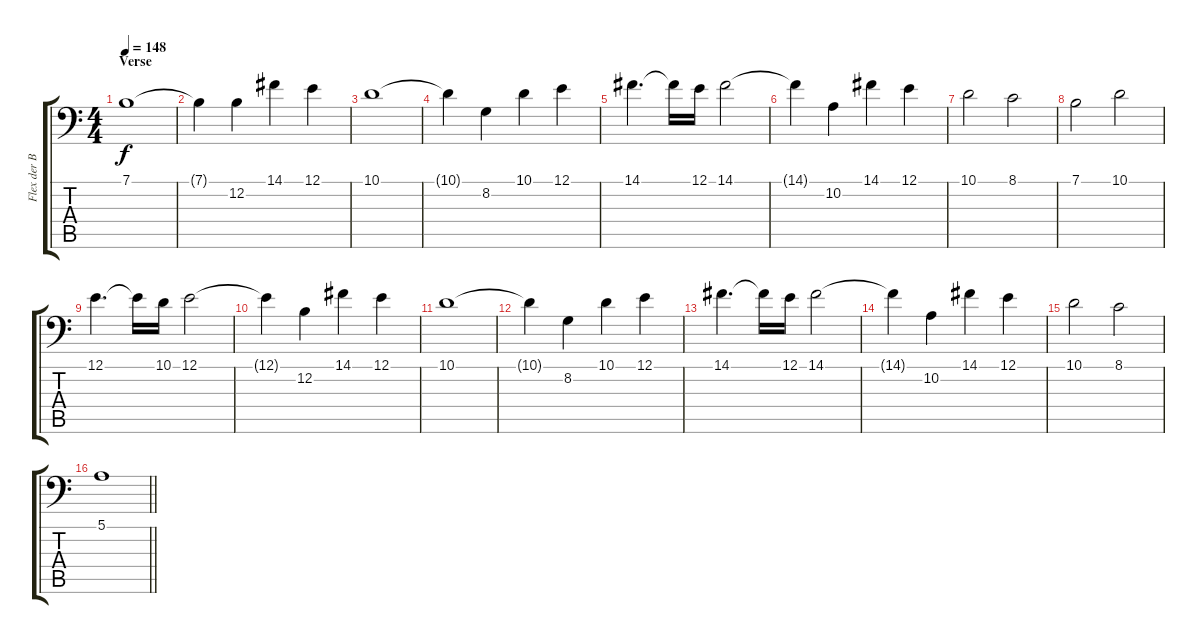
\track ("Flex der Biegsame" "Flex der B") {instrument bagpipe}
\staff {score tabs}
\tuning (E3 B2 G2 D2 A1 E1) {hide}
\ts (4 4)
\section ("" "Verse")
\tempo 148
\clef f4
\ks c
7.1.1{dy f} |
7.1{t}.4 12.2.4 14.1.4 12.1.4 |
10.1.1 |
10.1{t}.4 8.2.4 10.1.4 12.1.4 |
14.1.4{d} 14.1{t}.16 12.1.16 14.1.2 |
14.1{t}.4 10.2.4 14.1.4 12.1.4 |
10.1.2 8.1.2 |
7.1.2 10.1.2 |
12.1.4{d} 12.1{t}.16 10.1.16 12.1.2 |
12.1{t}.4 12.2.4 14.1.4 12.1.4 |
10.1.1 |
10.1{t}.4 8.2.4 10.1.4 12.1.4 |
14.1.4{d} 14.1{t}.16 12.1.16 14.1.2 |
14.1{t}.4 10.2.4 14.1.4 12.1.4 |
10.1.2 8.1.2 |
\barLineRight lightlight
5.1.1
